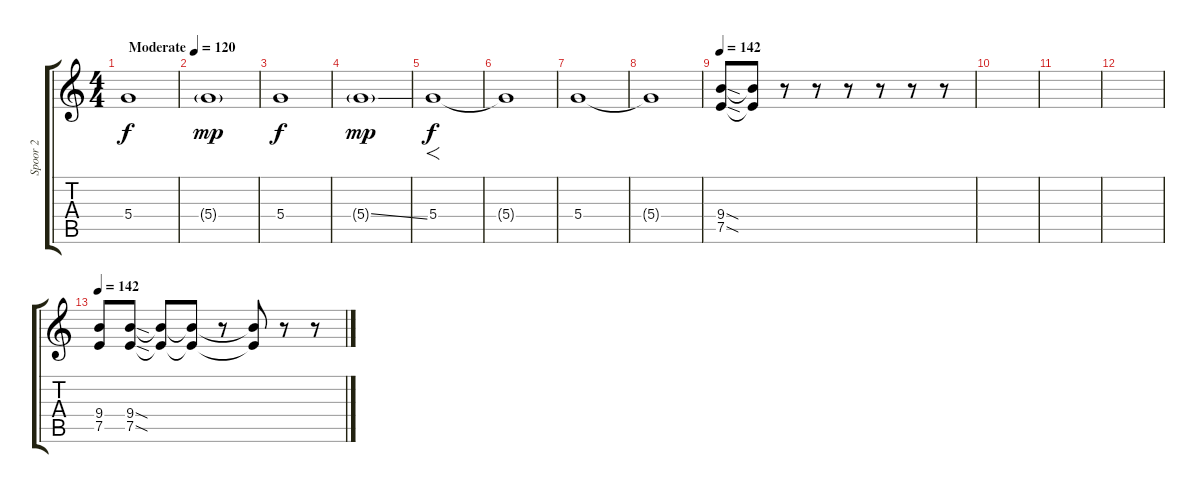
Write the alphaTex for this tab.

\track ("Spoor 2" "Spoor 2") {instrument overdrivenguitar}
\staff {score tabs}
\tuning (E4 B3 G3 D3 A2 E2) {hide}
\ts (4 4)
\tempo (120 "Moderate")
\clef g2
\ks c
5.4.1{dy f instrument overdrivenguitar} |
5.4{g}.1{dy mp} |
5.4.1{dy f} |
5.4{ss g}.1{dy mp} |
5.4.1{f dy f} |
5.4{t}.1 |
5.4.1 |
5.4{t}.1 |
\tempo 142
(9.4{sod} 7.5{sod}).8 (9.4{t} 7.5{t}).8 r.8 r.8 r.8 r.8 r.8 r.8 |
|
|
|
\tempo 142
(9.4 7.5).8 (9.4{sod} 7.5{sod}).8 (9.4{t} 7.5{t}).8 (9.4{t} 7.5{t}).8 r.8 (9.4{t} 7.5{t}).8 r.8 r.8
